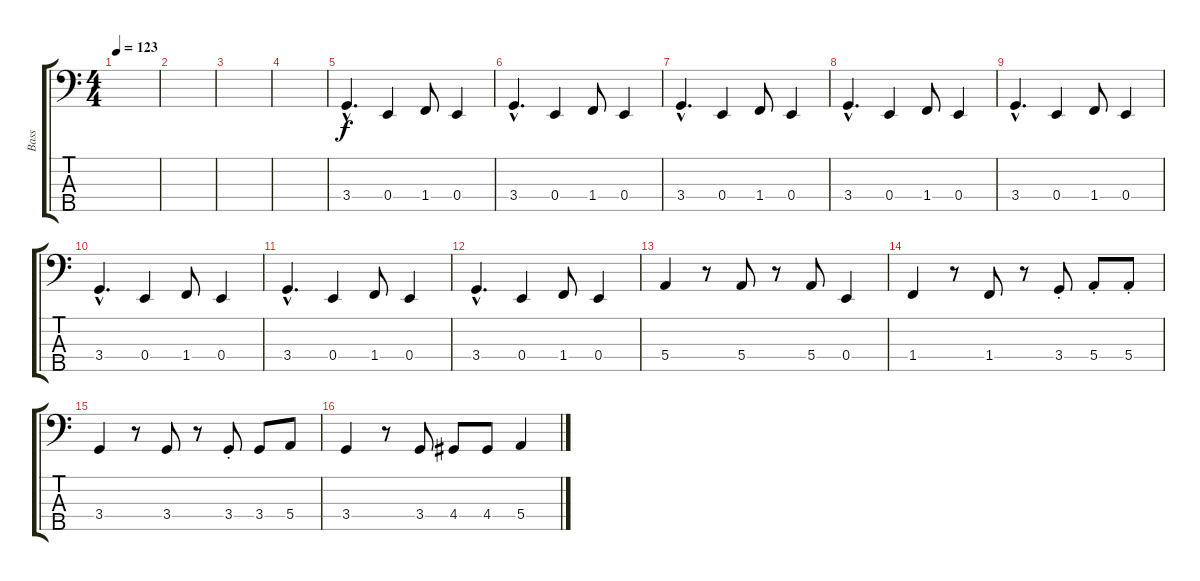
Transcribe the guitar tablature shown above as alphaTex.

\track ("Bass" "Bass") {instrument synthbass1}
\staff {score tabs}
\tuning (G2 D2 A1 E1 B0) {hide}
\ts (4 4)
\tempo 123
\clef f4
\ks c
|
|
|
|
3.4{hac}.4{d} 0.4.4 1.4.8 0.4.4 |
3.4{hac}.4{d} 0.4.4 1.4.8 0.4.4 |
3.4{hac}.4{d} 0.4.4 1.4.8 0.4.4 |
3.4{hac}.4{d} 0.4.4 1.4.8 0.4.4 |
3.4{hac}.4{d} 0.4.4 1.4.8 0.4.4 |
3.4{hac}.4{d} 0.4.4 1.4.8 0.4.4 |
3.4{hac}.4{d} 0.4.4 1.4.8 0.4.4 |
3.4{hac}.4{d} 0.4.4 1.4.8 0.4.4 |
5.4.4 r.8 5.4.8 r.8 5.4.8 0.4.4 |
1.4.4 r.8 1.4.8 r.8 3.4{st}.8 5.4{st}.8 5.4{st}.8 |
3.4.4 r.8 3.4.8 r.8 3.4{st}.8 3.4.8 5.4.8 |
3.4.4 r.8 3.4.8 4.4.8 4.4.8 5.4.4
